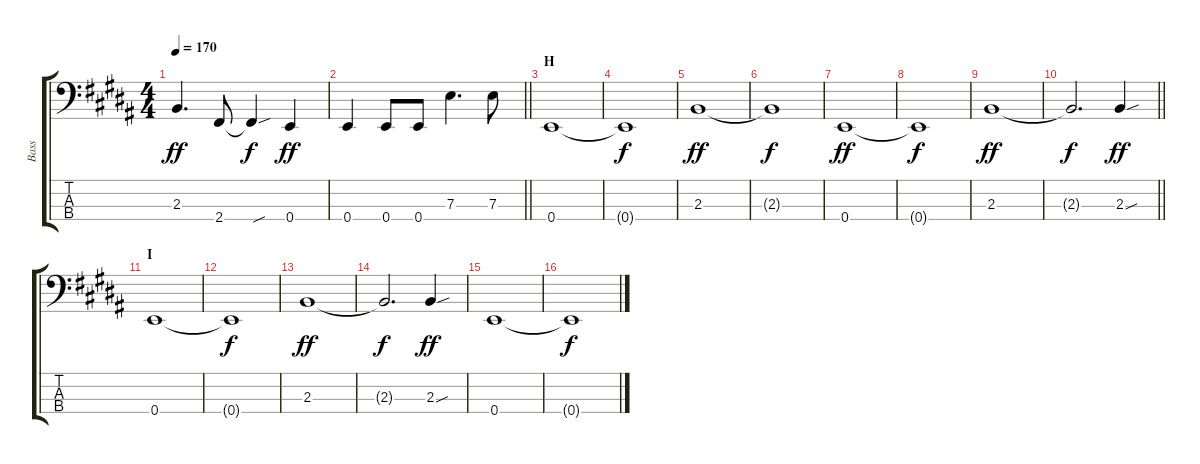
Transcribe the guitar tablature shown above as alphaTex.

\track ("Bass" "Bass") {instrument electricbasspick}
\staff {score tabs}
\tuning (G2 D2 A1 E1) {hide}
\ts (4 4)
\tempo 170
\clef f4
\ks b
2.3.4{d dy ff} 2.4.8 2.4{sou t}.4{dy f} 0.4.4{dy ff} |
\barLineRight lightlight
0.4.4 0.4.8 0.4.8 7.3.4{d} 7.3.8 |
\section ("" "H")
0.4.1 |
0.4{t}.1{dy f} |
2.3.1{dy ff} |
2.3{t}.1{dy f} |
0.4.1{dy ff} |
0.4{t}.1{dy f} |
2.3.1{dy ff} |
\barLineRight lightlight
2.3{t}.2{d dy f} 2.3{sou}.4{dy ff} |
\section ("" "I")
0.4.1 |
0.4{t}.1{dy f} |
2.3.1{dy ff} |
2.3{t}.2{d dy f} 2.3{sou}.4{dy ff} |
0.4.1 |
0.4{t}.1{dy f}
